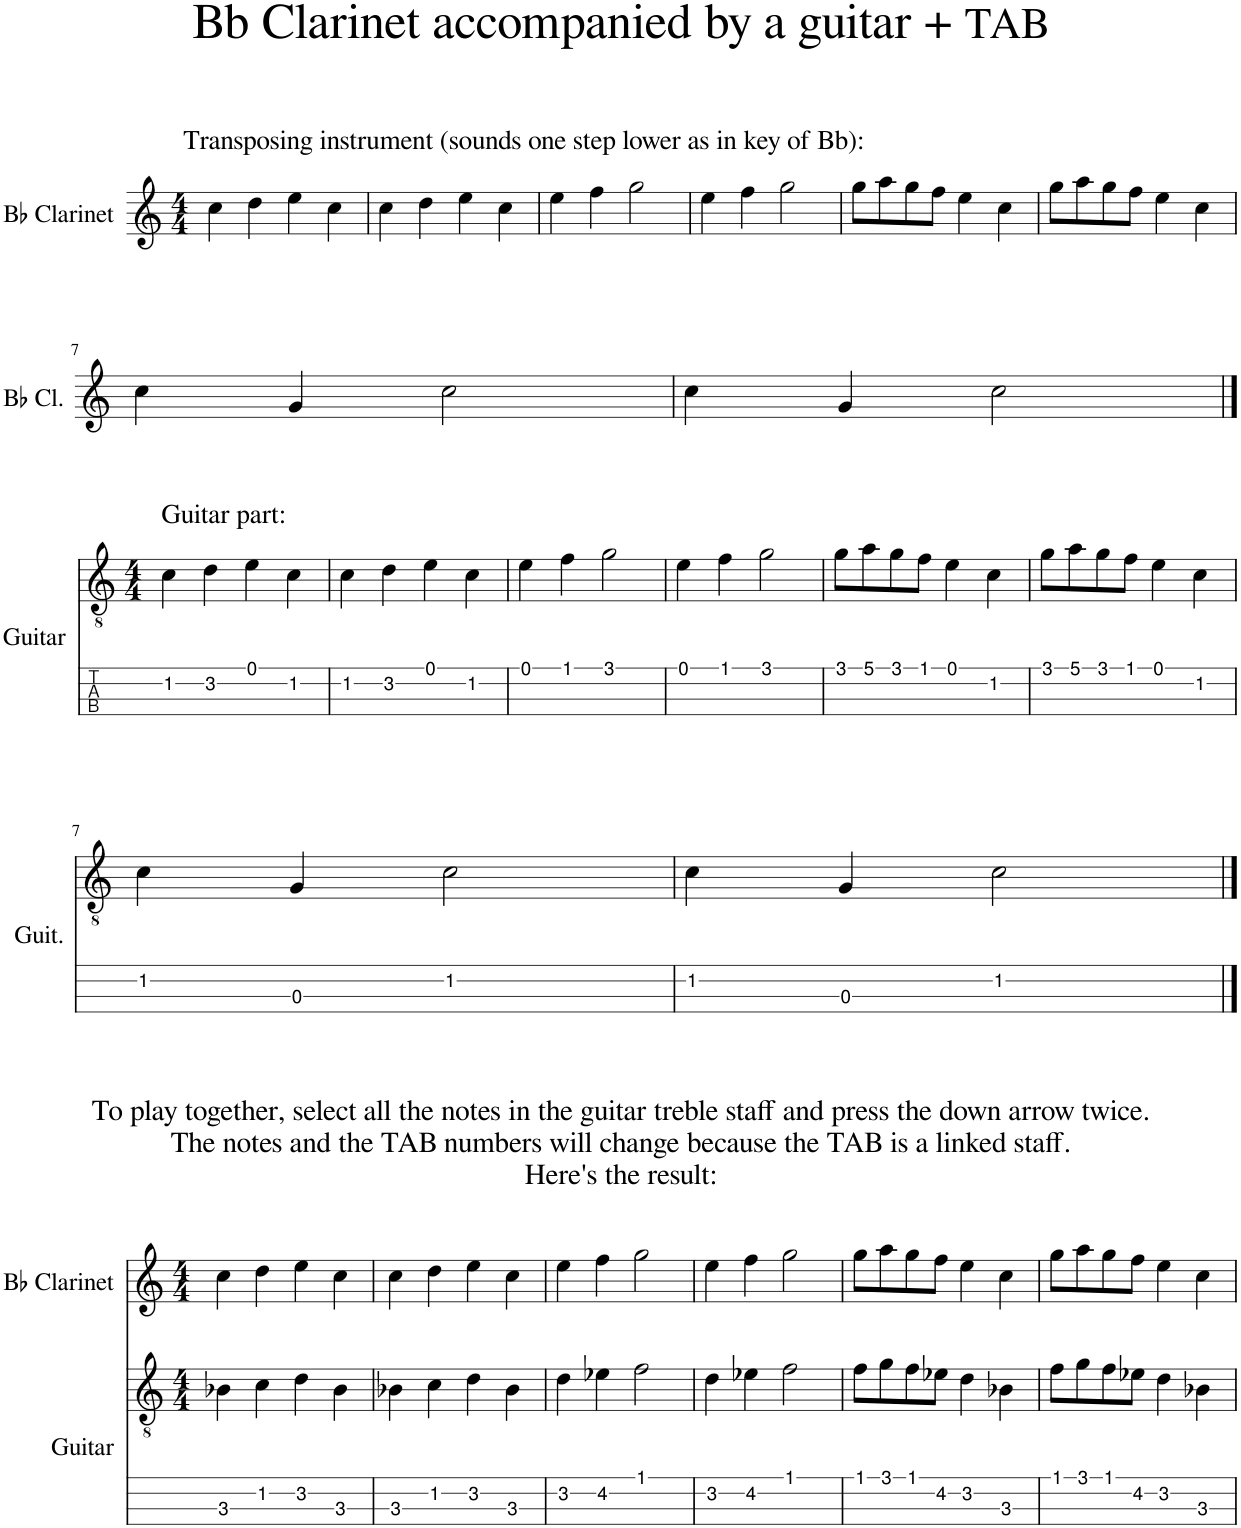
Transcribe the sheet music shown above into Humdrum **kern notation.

**kern	**kern	**kern
*part2	*part2	*part1
*staff3	*staff2	*staff1
*I"Guitar	*	*I"Bb Clarinet
*I'Guit.	*	*I'Bb Cl.
*stria4	*stria5	*
*	*clefGv2	*clefG2
*	*	*Trd1c2
*k[]	*k[]	*k[]
*M4/4	*M4/4	*M4/4
=1	=1	=1
!	!	!LO:TX:a:t=Transposing instrument (sounds one step lower as in key of Bb)&colon;
1r	1r	4cc\
.	.	4dd\
.	.	4ee\
.	.	4cc\
=2	=2	=2
1r	1r	4cc\
.	.	4dd\
.	.	4ee\
.	.	4cc\
=3	=3	=3
1r	1r	4ee\
.	.	4ff\
.	.	2gg\
=4	=4	=4
1r	1r	4ee\
.	.	4ff\
.	.	2gg\
=5	=5	=5
1r	1r	8gg\L
.	.	8aa\
.	.	8gg\
.	.	8ff\J
.	.	4ee\
.	.	4cc\
=6	=6	=6
1r	1r	8gg\L
.	.	8aa\
.	.	8gg\
.	.	8ff\J
.	.	4ee\
.	.	4cc\
!!LO:LB:g=z
=7	=7	=7
1r	1r	4cc\
.	.	4g/
.	.	2cc\
=8	=8	=8
1r	1r	4cc\
.	.	4g/
.	.	2cc\
!!LO:LB:g=z
==1	==1	==1
*stria4	*	*
*k[]	*k[]	*k[]
*M4/4	*M4/4	*M4/4
!	!LO:TX:a:t=Guitar part&colon;	!
4c	4c\	1r
4d	4d\	.
4e	4e\	.
4c	4c\	.
=2	=2	=2
4c	4c\	1r
4d	4d\	.
4e	4e\	.
4c	4c\	.
=3	=3	=3
4e	4e\	1r
4f	4f\	.
2g	2g\	.
=4	=4	=4
4e	4e\	1r
4f	4f\	.
2g	2g\	.
=5	=5	=5
8gL	8g\L	1r
8aJ	8a\	.
8gL	8g\	.
8fJ	8f\J	.
4e	4e\	.
4c	4c\	.
=6	=6	=6
8gL	8g\L	1r
8aJ	8a\	.
8gL	8g\	.
8fJ	8f\J	.
4e	4e\	.
4c	4c\	.
!!LO:LB:g=z
=7	=7	=7
4c	4c\	1r
4G	4G/	.
2c	2c\	.
=8	=8	=8
4c	4c\	1r
4G	4G/	.
2c	2c\	.
!!LO:LB:g=z
==1	==1	==1
*stria4	*	*
*M4/4	*M4/4	*M4/4
4B-	4B-X\	4cc\
4c	4c\	4dd\
4d	4d\	4ee\
4B-	4B-\	4cc\
=2	=2	=2
4B-	4B-X\	4cc\
4c	4c\	4dd\
4d	4d\	4ee\
4B-	4B-\	4cc\
=3	=3	=3
4d	4d\	4ee\
4e-	4e-X\	4ff\
2f	2f\	2gg\
=4	=4	=4
4d	4d\	4ee\
4e-	4e-X\	4ff\
2f	2f\	2gg\
=5	=5	=5
8fL	8f\L	8gg\L
8gJ	8g\	8aa\
8fL	8f\	8gg\
8e-J	8e-X\J	8ff\J
4d	4d\	4ee\
4B-	4B-X\	4cc\
=6	=6	=6
8fL	8f\L	8gg\L
8gJ	8g\	8aa\
8fL	8f\	8gg\
8e-J	8e-X\J	8ff\J
4d	4d\	4ee\
4B-	4B-X\	4cc\
=	=	=
*-	*-	*-
